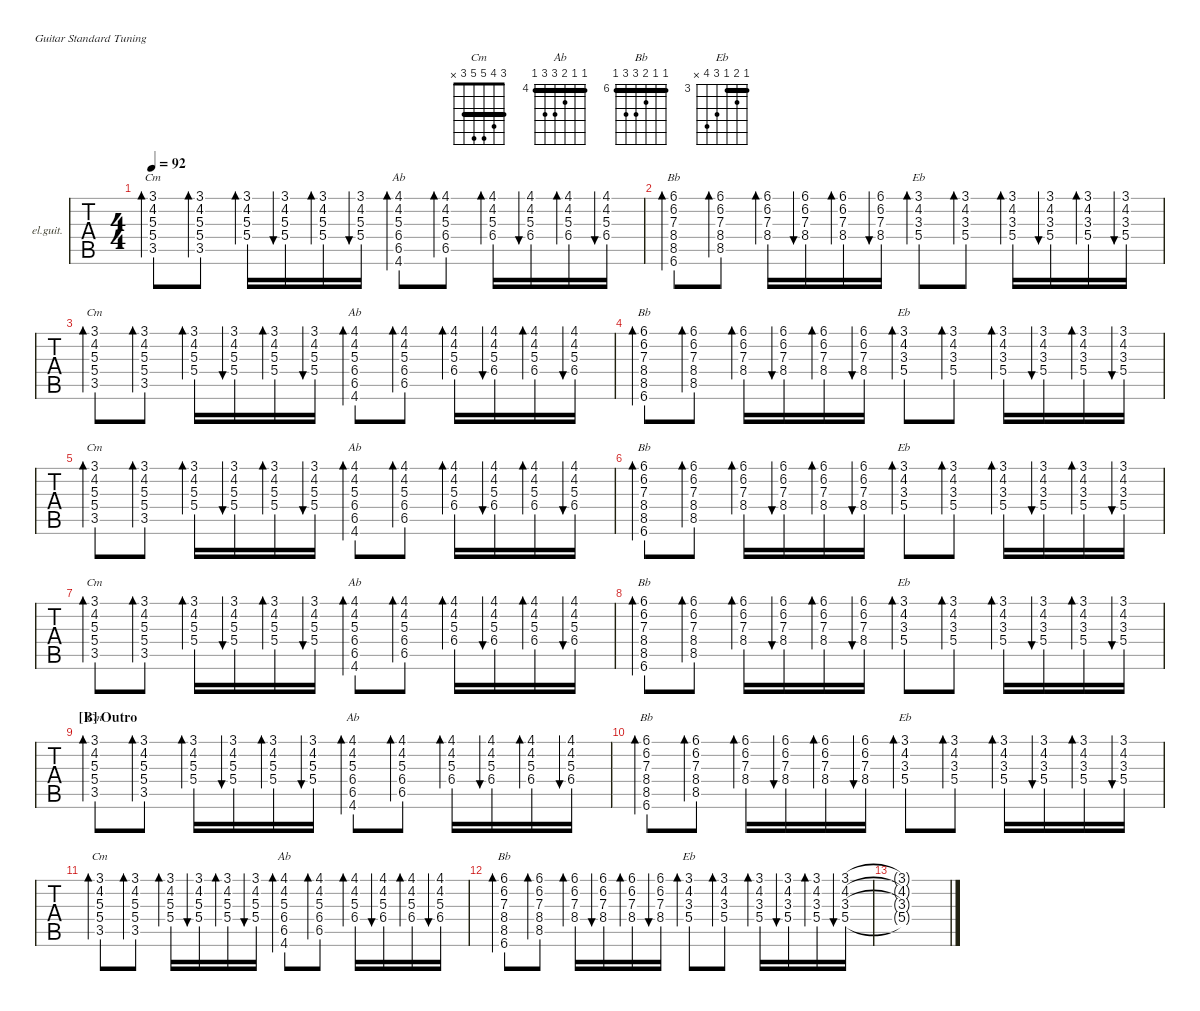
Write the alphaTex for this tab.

\defaultSystemsLayout 4
\hideDynamics
\bracketExtendMode nobrackets
\firstSystemTrackNameOrientation horizontal
\otherSystemsTrackNameOrientation horizontal
\track ("节奏吉他" "el.guit.") {instrument electricguitarclean}
\staff {tabs}
\tuning (E4 B3 G3 D3 A2 E2)
\chord ("Cm" 3 4 5 5 3 x) {showfingering false barre 3}
\chord ("Ab" 4 4 5 6 6 4) {firstfret 4 showfingering false barre (4 4)}
\chord ("Bb" 6 6 7 8 8 6) {firstfret 6 showfingering false barre (6 6)}
\chord ("Eb" 3 4 3 5 6 x) {firstfret 3 showfingering false barre 3}
\ts (4 4)
\beaming (8 2 2 2 2)
\tempo 92
\clef g2
\ks eb
(3.1 4.2 5.3 5.4 3.5).8{bd 30 ch "Cm" dy mf} (3.1 5.3 5.4 4.2 3.5).8{bd 30} (3.1 5.3 5.4 4.2).16{bd 30} (5.4 5.3 3.1 4.2).16{bu 30} (3.1 5.3 5.4 4.2).16{bd 30} (5.4 5.3 3.1 4.2).16{bu 30} (4.1 4.2 5.3 6.4 6.5 4.6).8{bd 30 ch "Ab"} (6.4 5.3 4.1 4.2 6.5).8{bd 71} (4.1 5.3 6.4 4.2).16{bd 30} (6.4 5.3 4.1 4.2).16{bu 30} (4.1 5.3 6.4 4.2).16{bd 30} (6.4 5.3 4.1 4.2).16{bu 30} |
(6.1 6.2 7.3 8.4 8.5 6.6).8{bd 30 ch "Bb"} (6.1 7.3 8.4 6.2 8.5).8{bd 30} (6.1 7.3 8.4 6.2).16{bd 30} (8.4 7.3 6.1 6.2).16{bu 30} (6.1 7.3 8.4 6.2).16{bd 30} (8.4 7.3 6.1 6.2).16{bu 30} (3.1 4.2 3.3 5.4).8{bd 30 ch "Eb"} (5.4 3.3 3.1 4.2).8{bd 71} (3.1 3.3 5.4 4.2).16{bd 30} (5.4 3.3 3.1 4.2).16{bu 30} (3.1 3.3 5.4 4.2).16{bd 30} (5.4 3.3 3.1 4.2).16{bu 30} |
(3.1 4.2 5.3 5.4 3.5).8{bd 30 ch "Cm"} (3.1 5.3 5.4 4.2 3.5).8{bd 30} (3.1 5.3 5.4 4.2).16{bd 30} (5.4 5.3 3.1 4.2).16{bu 30} (3.1 5.3 5.4 4.2).16{bd 30} (5.4 5.3 3.1 4.2).16{bu 30} (4.1 4.2 5.3 6.4 6.5 4.6).8{bd 30 ch "Ab"} (6.4 5.3 4.1 4.2 6.5).8{bd 71} (4.1 5.3 6.4 4.2).16{bd 30} (6.4 5.3 4.1 4.2).16{bu 30} (4.1 5.3 6.4 4.2).16{bd 30} (6.4 5.3 4.1 4.2).16{bu 30} |
(6.1 6.2 7.3 8.4 8.5 6.6).8{bd 30 ch "Bb"} (6.1 7.3 8.4 6.2 8.5).8{bd 30} (6.1 7.3 8.4 6.2).16{bd 30} (8.4 7.3 6.1 6.2).16{bu 30} (6.1 7.3 8.4 6.2).16{bd 30} (8.4 7.3 6.1 6.2).16{bu 30} (3.1 4.2 3.3 5.4).8{bd 30 ch "Eb"} (5.4 3.3 3.1 4.2).8{bd 71} (3.1 3.3 5.4 4.2).16{bd 30} (5.4 3.3 3.1 4.2).16{bu 30} (3.1 3.3 5.4 4.2).16{bd 30} (5.4 3.3 3.1 4.2).16{bu 30} |
(3.1 4.2 5.3 5.4 3.5).8{bd 30 ch "Cm"} (3.1 5.3 5.4 4.2 3.5).8{bd 30} (3.1 5.3 5.4 4.2).16{bd 30} (5.4 5.3 3.1 4.2).16{bu 30} (3.1 5.3 5.4 4.2).16{bd 30} (5.4 5.3 3.1 4.2).16{bu 30} (4.1 4.2 5.3 6.4 6.5 4.6).8{bd 30 ch "Ab"} (6.4 5.3 4.1 4.2 6.5).8{bd 71} (4.1 5.3 6.4 4.2).16{bd 30} (6.4 5.3 4.1 4.2).16{bu 30} (4.1 5.3 6.4 4.2).16{bd 30} (6.4 5.3 4.1 4.2).16{bu 30} |
(6.1 6.2 7.3 8.4 8.5 6.6).8{bd 30 ch "Bb"} (6.1 7.3 8.4 6.2 8.5).8{bd 30} (6.1 7.3 8.4 6.2).16{bd 30} (8.4 7.3 6.1 6.2).16{bu 30} (6.1 7.3 8.4 6.2).16{bd 30} (8.4 7.3 6.1 6.2).16{bu 30} (3.1 4.2 3.3 5.4).8{bd 30 ch "Eb"} (5.4 3.3 3.1 4.2).8{bd 71} (3.1 3.3 5.4 4.2).16{bd 30} (5.4 3.3 3.1 4.2).16{bu 30} (3.1 3.3 5.4 4.2).16{bd 30} (5.4 3.3 3.1 4.2).16{bu 30} |
(3.1 4.2 5.3 5.4 3.5).8{bd 30 ch "Cm"} (3.1 5.3 5.4 4.2 3.5).8{bd 30} (3.1 5.3 5.4 4.2).16{bd 30} (5.4 5.3 3.1 4.2).16{bu 30} (3.1 5.3 5.4 4.2).16{bd 30} (5.4 5.3 3.1 4.2).16{bu 30} (4.1 4.2 5.3 6.4 6.5 4.6).8{bd 30 ch "Ab"} (6.4 5.3 4.1 4.2 6.5).8{bd 71} (4.1 5.3 6.4 4.2).16{bd 30} (6.4 5.3 4.1 4.2).16{bu 30} (4.1 5.3 6.4 4.2).16{bd 30} (6.4 5.3 4.1 4.2).16{bu 30} |
(6.1 6.2 7.3 8.4 8.5 6.6).8{bd 30 ch "Bb"} (6.1 7.3 8.4 6.2 8.5).8{bd 30} (6.1 7.3 8.4 6.2).16{bd 30} (8.4 7.3 6.1 6.2).16{bu 30} (6.1 7.3 8.4 6.2).16{bd 30} (8.4 7.3 6.1 6.2).16{bu 30} (3.1 4.2 3.3 5.4).8{bd 30 ch "Eb"} (5.4 3.3 3.1 4.2).8{bd 71} (3.1 3.3 5.4 4.2).16{bd 30} (5.4 3.3 3.1 4.2).16{bu 30} (3.1 3.3 5.4 4.2).16{bd 30} (5.4 3.3 3.1 4.2).16{bu 30} |
\section ("B" "Outro")
(3.1 4.2 5.3 5.4 3.5).8{bd 30 ch "Cm"} (3.1 5.3 5.4 4.2 3.5).8{bd 30} (3.1 5.3 5.4 4.2).16{bd 30} (5.4 5.3 3.1 4.2).16{bu 30} (3.1 5.3 5.4 4.2).16{bd 30} (5.4 5.3 3.1 4.2).16{bu 30} (4.1 4.2 5.3 6.4 6.5 4.6).8{bd 30 ch "Ab"} (6.4 5.3 4.1 4.2 6.5).8{bd 71} (4.1 5.3 6.4 4.2).16{bd 30} (6.4 5.3 4.1 4.2).16{bu 30} (4.1 5.3 6.4 4.2).16{bd 30} (6.4 5.3 4.1 4.2).16{bu 30} |
(6.1 6.2 7.3 8.4 8.5 6.6).8{bd 30 ch "Bb"} (6.1 7.3 8.4 6.2 8.5).8{bd 30} (6.1 7.3 8.4 6.2).16{bd 30} (8.4 7.3 6.1 6.2).16{bu 30} (6.1 7.3 8.4 6.2).16{bd 30} (8.4 7.3 6.1 6.2).16{bu 30} (3.1 4.2 3.3 5.4).8{bd 30 ch "Eb"} (5.4 3.3 3.1 4.2).8{bd 71} (3.1 3.3 5.4 4.2).16{bd 30} (5.4 3.3 3.1 4.2).16{bu 30} (3.1 3.3 5.4 4.2).16{bd 30} (5.4 3.3 3.1 4.2).16{bu 30} |
(3.1 4.2 5.3 5.4 3.5).8{bd 30 ch "Cm"} (3.1 5.3 5.4 4.2 3.5).8{bd 30} (3.1 5.3 5.4 4.2).16{bd 30} (5.4 5.3 3.1 4.2).16{bu 30} (3.1 5.3 5.4 4.2).16{bd 30} (5.4 5.3 3.1 4.2).16{bu 30} (4.1 4.2 5.3 6.4 6.5 4.6).8{bd 30 ch "Ab"} (6.4 5.3 4.1 4.2 6.5).8{bd 71} (4.1 5.3 6.4 4.2).16{bd 30} (6.4 5.3 4.1 4.2).16{bu 30} (4.1 5.3 6.4 4.2).16{bd 30} (6.4 5.3 4.1 4.2).16{bu 30} |
(6.1 6.2 7.3 8.4 8.5 6.6).8{bd 30 ch "Bb"} (6.1 7.3 8.4 6.2 8.5).8{bd 30} (6.1 7.3 8.4 6.2).16{bd 30} (8.4 7.3 6.1 6.2).16{bu 30} (6.1 7.3 8.4 6.2).16{bd 30} (8.4 7.3 6.1 6.2).16{bu 30} (3.1 4.2 3.3 5.4).8{bd 30 ch "Eb"} (5.4 3.3 3.1 4.2).8{bd 71} (3.1 3.3 5.4 4.2).16{bd 30} (5.4 3.3 3.1 4.2).16{bu 30} (3.1 3.3 5.4 4.2).16{bd 30} (5.4 3.3 3.1 4.2).16{bu 30} |
(3.1{t} 4.2{t} 3.3{t} 5.4{t}).1
